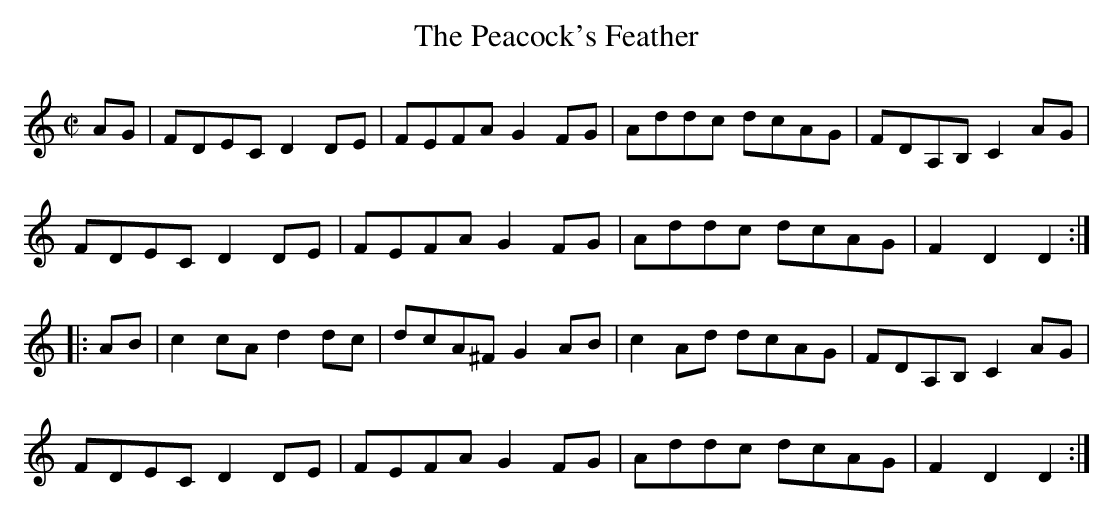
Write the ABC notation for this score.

X:1
T:The Peacock's Feather
M:C|
K:DDor
AG|FDEC D2DE|FEFA G2 FG|Addc dcAG|FDA,B, C2AG|
FDEC D2DE|FEFA G2 FG|Addc dcAG|F2D2 D2:|
|:AB|c2cA d2dc|dcA^F G2AB|c2Ad dcAG|FDA,B, C2AG|
FDEC D2DE|FEFA G2 FG|Addc dcAG|F2D2 D2:|
